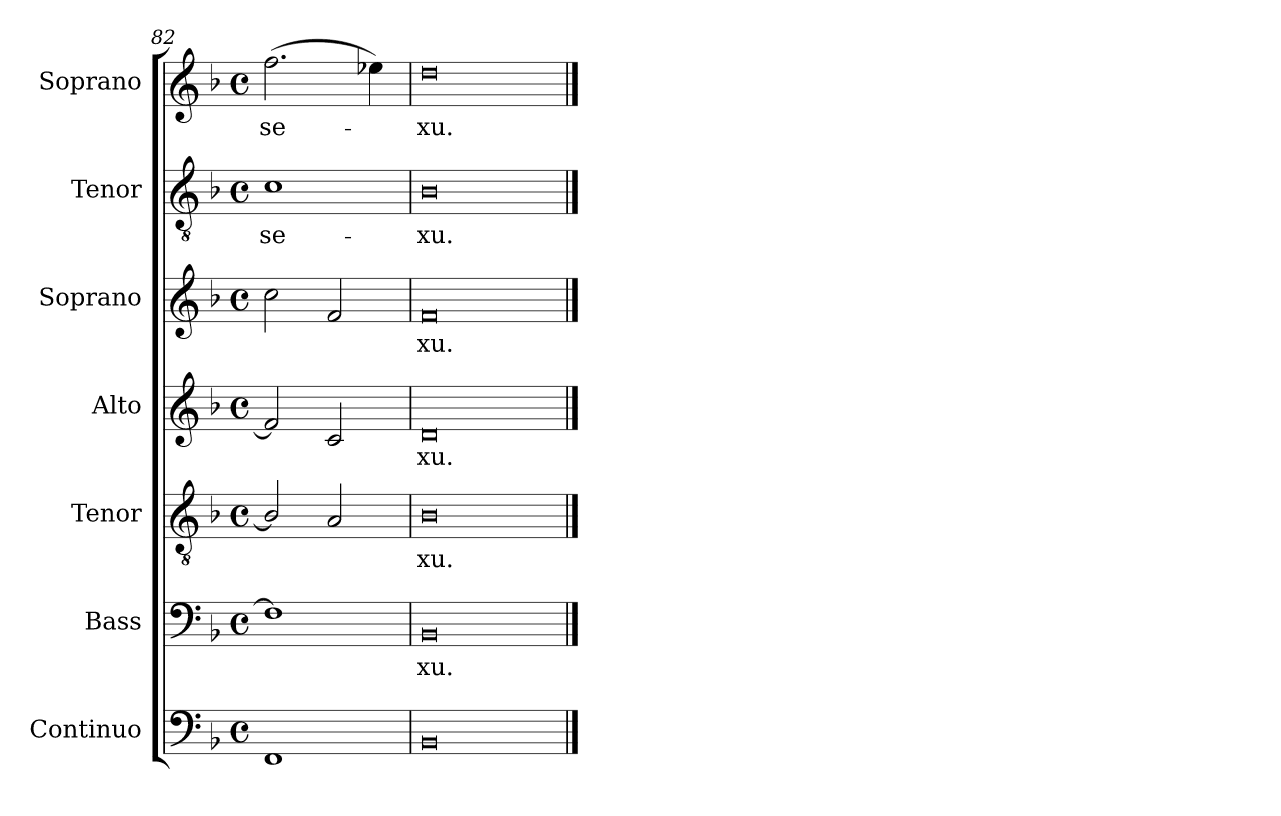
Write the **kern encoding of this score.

**kern	**kern	**text	**kern	**text	**kern	**text	**kern	**text	**kern	**text	**kern	**text
*part7	*part6	*part6	*part5	*part5	*part4	*part4	*part3	*part3	*part2	*part2	*part1	*part1
*staff7	*staff6	*staff6	*staff5	*staff5	*staff4	*staff4	*staff3	*staff3	*staff2	*staff2	*staff1	*staff1
*I"Continuo	*I"Bass	*	*I"Tenor	*	*I"Alto	*	*I"Soprano	*	*I"Tenor	*	*I"Soprano	*
*I'Cont.	*I'B.	*	*I'T.	*	*I'A.	*	*I'S.	*	*I'T.	*	*I'S.	*
*clefF4	*clefF4	*	*clefGv2	*	*clefG2	*	*clefG2	*	*clefGv2	*	*clefG2	*
*	*	*	*ITrd7c12	*	*	*	*	*	*ITrd7c12	*	*	*
*k[b-]	*k[b-]	*	*k[b-]	*	*k[b-]	*	*k[b-]	*	*k[b-]	*	*k[b-]	*
*F:	*F:	*	*F:	*	*F:	*	*F:	*	*F:	*	*F:	*
*M4/4	*M4/4	*	*M4/4	*	*M4/4	*	*M4/4	*	*M4/4	*	*M4/4	*
*met(c)	*met(c)	*	*met(c)	*	*met(c)	*	*met(c)	*	*met(c)	*	*met(c)	*
=82	=82	=82	=82	=82	=82	=82	=82	=82	=82	=82	=82	=82
!	!	!	!	!	!	!	!	!	!	!LO:LY:b:color=#000000	!	!
!	!	!	!	!	!	!	!	!	!	!	!	!LO:LY:b:color=#000000
1FFi	1Fi]	.	2BB-i/]	.	2fi/]	.	2cci\	.	1Ci	se-	(2.ffi\	se-
.	.	.	2AAi/	.	2ci/	.	2fi/	.	.	.	.	.
.	.	.	.	.	.	.	.	.	.	.	4ee-Xi\)	.
=83	=83	=83	=83	=83	=83	=83	=83	=83	=83	=83	=83	=83
!	!	!LO:LY:b:color=#000000	!	!	!	!	!	!	!	!	!	!
!	!	!	!	!LO:LY:b:color=#000000	!	!	!	!	!	!	!	!
!	!	!	!	!	!	!LO:LY:b:color=#000000	!	!	!	!	!	!
!	!	!	!	!	!	!	!	!LO:LY:b:color=#000000	!	!	!	!
!	!	!	!	!	!	!	!	!	!	!LO:LY:b:color=#000000	!	!
!	!	!	!	!	!	!	!	!	!	!	!	!LO:LY:b:color=#000000
0BB-i	0BB-i	-xu.	0BB-i	-xu.	0di	-xu.	0fi	-xu.	0BB-i	-xu.	0ddi	-xu.
==	==	==	==	==	==	==	==	==	==	==	==	==
*-	*-	*-	*-	*-	*-	*-	*-	*-	*-	*-	*-	*-
